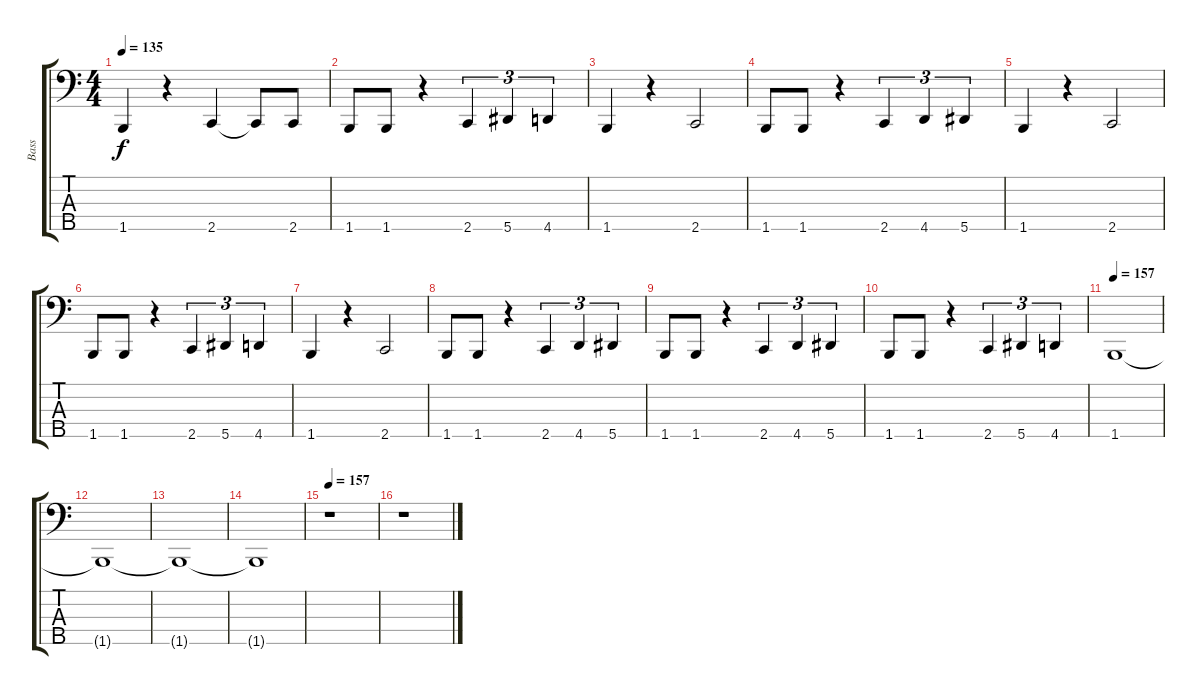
\track ("Bass" "Bass") {instrument electricbassfinger}
\staff {score tabs}
\tuning (Gb2 Db2 Ab1 Eb1 Bb0) {hide}
\ts (4 4)
\tempo 135
\clef f4
\ks c
1.5.4{dy f} r.4 2.5.4 2.5{t}.8 2.5.8 |
1.5.8 1.5.8 r.4 2.5.4{tu (3 2)} 5.5.4{tu (3 2)} 4.5.4{tu (3 2)} |
1.5.4 r.4 2.5.2 |
1.5.8 1.5.8 r.4 2.5.4{tu (3 2)} 4.5.4{tu (3 2)} 5.5.4{tu (3 2)} |
1.5.4 r.4 2.5.2 |
1.5.8 1.5.8 r.4 2.5.4{tu (3 2)} 5.5.4{tu (3 2)} 4.5.4{tu (3 2)} |
1.5.4 r.4 2.5.2 |
1.5.8 1.5.8 r.4 2.5.4{tu (3 2)} 4.5.4{tu (3 2)} 5.5.4{tu (3 2)} |
1.5.8 1.5.8 r.4 2.5.4{tu (3 2)} 4.5.4{tu (3 2)} 5.5.4{tu (3 2)} |
1.5.8 1.5.8 r.4 2.5.4{tu (3 2)} 5.5.4{tu (3 2)} 4.5.4{tu (3 2)} |
\tempo 157
1.5.1 |
1.5{t}.1 |
1.5{t}.1 |
1.5{t}.1 |
\tempo 157
r.1 |
r.1
